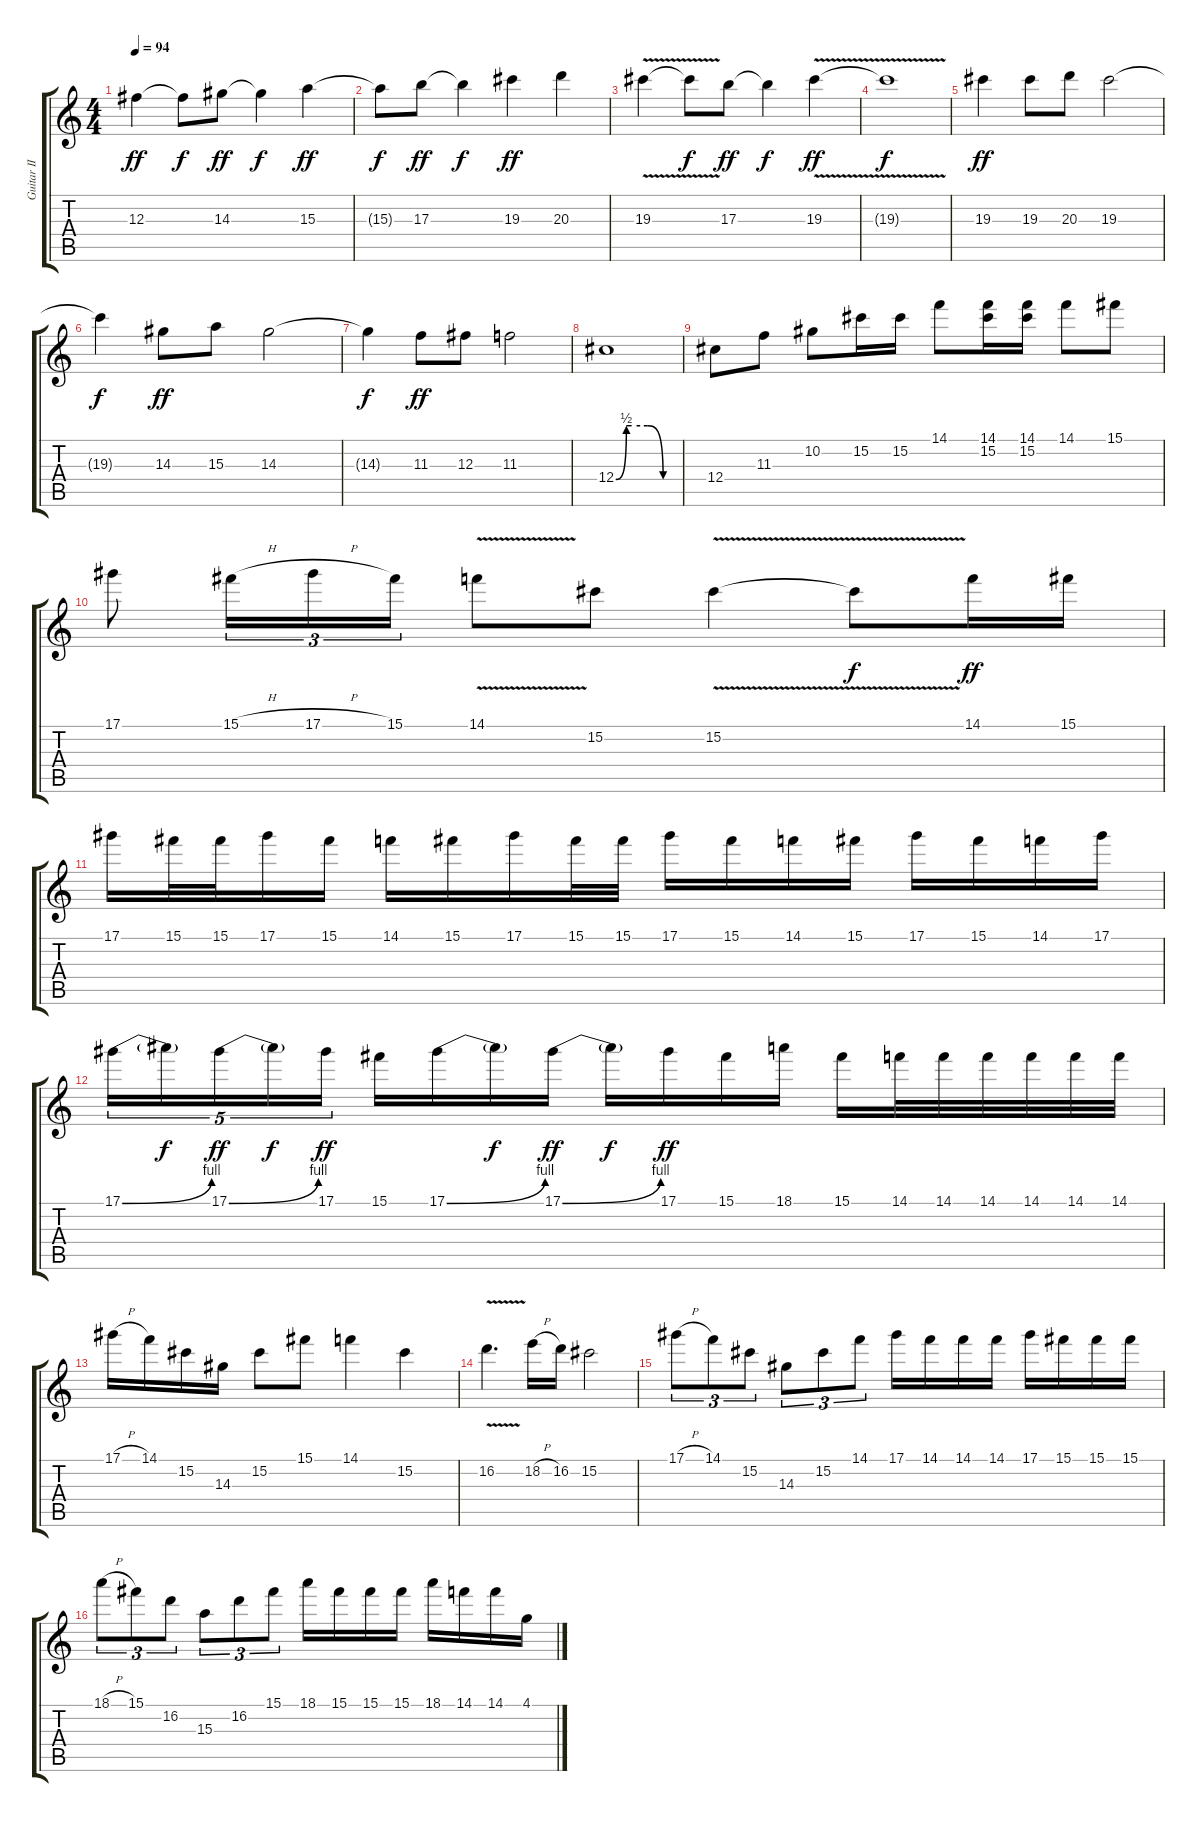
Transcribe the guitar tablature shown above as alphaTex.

\track ("Guitar II" "Guitar II") {instrument overdrivenguitar}
\staff {score tabs}
\tuning (Eb4 Bb3 Gb3 Db3 Ab2 Eb2) {hide}
\ts (4 4)
\tempo 94
\clef g2
\ks c
12.3.4{dy ff} 12.3{t}.8{dy f} 14.3.8{dy ff} 14.3{t}.4{dy f} 15.3.4{dy ff} |
15.3{t}.8{dy f} 17.3.8{dy ff} 17.3{t}.4{dy f} 19.3.4{dy ff} 20.3.4 |
19.3{v}.4 19.3{t}.8{dy f} 17.3.8{dy ff} 17.3{t}.4{dy f} 19.3{v}.4{dy ff} |
19.3{t}.1{dy f} |
19.3.4{dy ff} 19.3.8 20.3.8 19.3.2 |
19.3{t}.4{dy f} 14.3.8{dy ff} 15.3.8 14.3.2 |
14.3{t}.4{dy f} 11.3.8{dy ff} 12.3.8 11.3.2 |
12.4{be (custom 0 0 10 2 15 2 30 2 45 0 60 0)}.1 |
12.4.8 11.3.8 10.2.8 15.2.16 15.2.16 14.1.8 (14.1 15.2).16 (14.1 15.2).16 14.1.8 15.1.8 |
17.1.8 15.1{h}.16{tu (3 2)} 17.1{h}.16{tu (3 2)} 15.1.16{tu (3 2)} 14.1{v}.8 15.2.8 15.2{v}.4 15.2{t}.8{dy f} 14.1.16{dy ff} 15.1.16 |
17.1.16 15.1.32 15.1.32 17.1.16 15.1.16 14.1.16 15.1.16 17.1.16 15.1.32 15.1.32 17.1.16 15.1.16 14.1.16 15.1.16 17.1.16 15.1.16 14.1.16 17.1.16 |
17.1{be (bend 0 0 60 4)}.16{tu (5 4)} 17.1{t}.16{tu (5 4) dy f} 17.1{be (bend 0 0 60 4)}.16{tu (5 4) dy ff} 17.1{t}.16{tu (5 4) dy f} 17.1.16{tu (5 4) dy ff} 15.1.16 17.1{be (bend 0 0 60 4)}.16 17.1{t}.16{dy f} 17.1{be (bend 0 0 60 4)}.16{dy ff} 17.1{t}.16{dy f} 17.1.16{dy ff} 15.1.16 18.1.16 15.1.16 14.1.32 14.1.32 14.1.32 14.1.32 14.1.32 14.1.32 |
17.1{h}.16 14.1.16 15.2.16 14.3.16 15.2.8 15.1.8 14.1.4 15.2.4 |
16.2{v}.4{d} 18.2{h}.16 16.2.16 15.2.2 |
17.1{h}.8{tu (3 2)} 14.1.8{tu (3 2)} 15.2.8{tu (3 2)} 14.3.8{tu (3 2)} 15.2.8{tu (3 2)} 14.1.8{tu (3 2)} 17.1.16 14.1.16 14.1.16 14.1.16 17.1.16 15.1.16 15.1.16 15.1.16 |
18.1{h}.8{tu (3 2)} 15.1.8{tu (3 2)} 16.2.8{tu (3 2)} 15.3.8{tu (3 2)} 16.2.8{tu (3 2)} 15.1.8{tu (3 2)} 18.1.16 15.1.16 15.1.16 15.1.16 18.1.16 14.1.16 14.1.16 4.1.16
